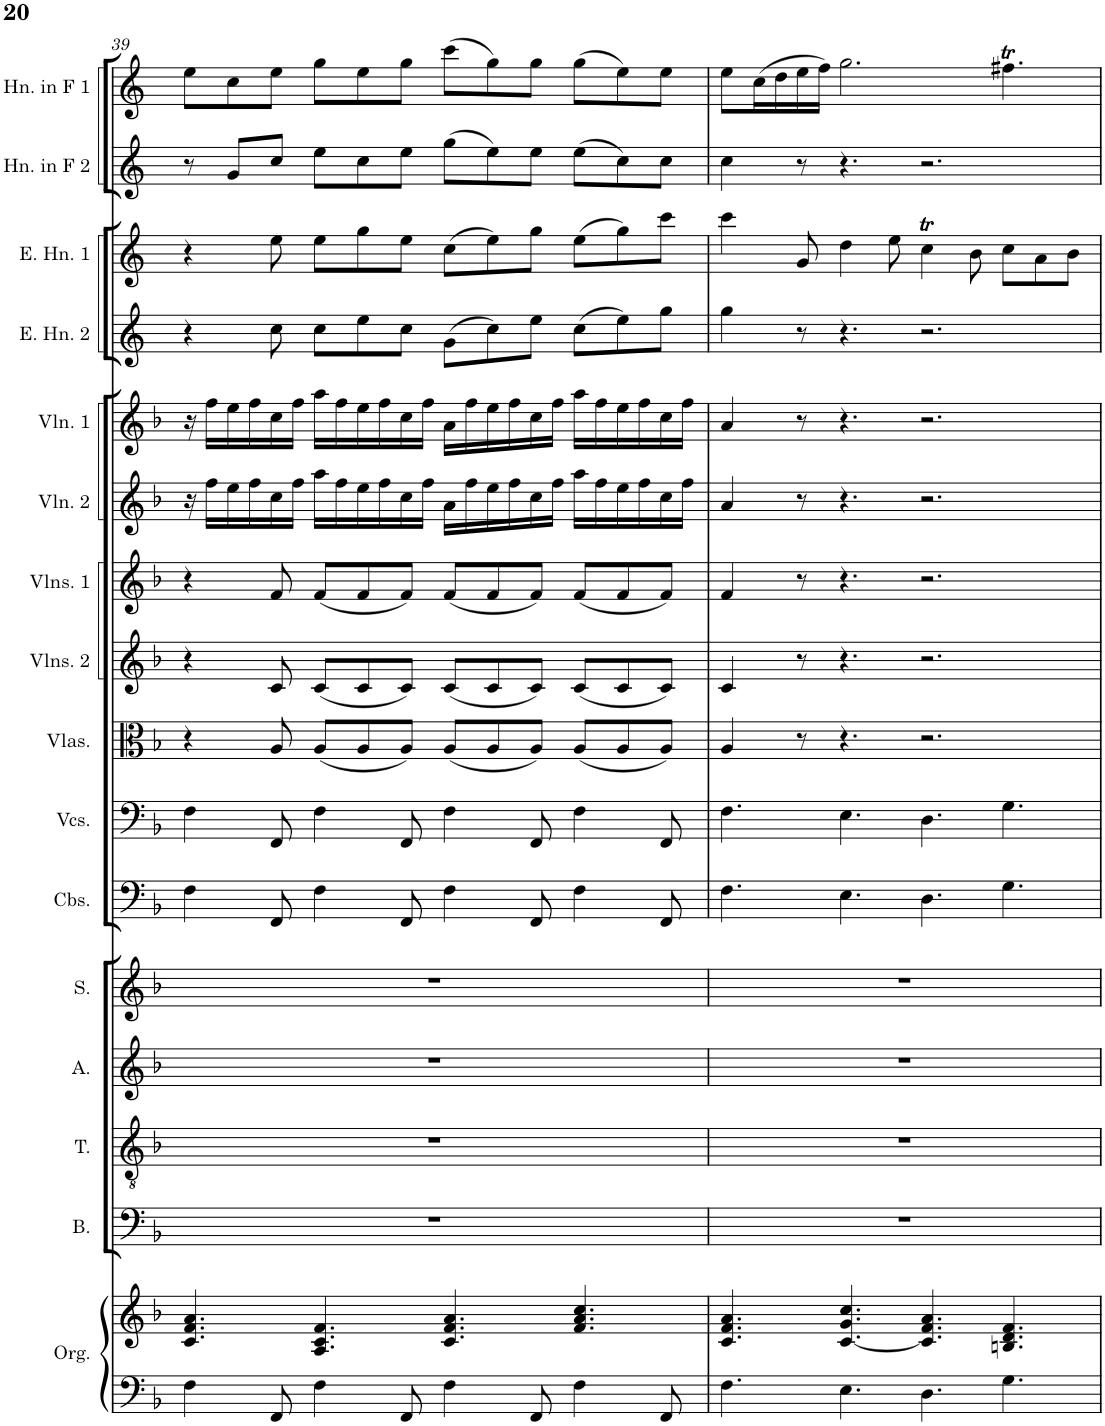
**kern	**kern	**kern	**kern	**kern	**kern	**kern	**kern	**kern	**kern	**kern	**kern	**kern	**kern	**kern	**kern	**kern
*part16	*part16	*part15	*part14	*part13	*part12	*part11	*part10	*part9	*part8	*part7	*part6	*part5	*part4	*part3	*part2	*part1
*staff17	*staff16	*staff15	*staff14	*staff13	*staff12	*staff11	*staff10	*staff9	*staff8	*staff7	*staff6	*staff5	*staff4	*staff3	*staff2	*staff1
*I"Organ	*	*I"Bass	*I"Tenor	*I"Alto	*I"Soprano	*I"Contrabasses	*I"Violoncellos	*I"Violas	*I"Violins 2	*I"Violins 1	*I"Solo Violin 2	*I"Solo Violin 1	*I"English Horn 2	*I"English Horn 1	*I"Horn in F 2	*I"Horn in F 1
*I'Org.	*	*I'B.	*I'T.	*I'A.	*I'S.	*I'Cbs.	*I'Vcs.	*I'Vlas.	*I'Vlns. 2	*I'Vlns. 1	*I'Vln. 2	*I'Vln. 1	*I'E. Hn. 2	*I'E. Hn. 1	*I'Hn. in F 2	*I'Hn. in F 1
!!LO:PB:g=z
*clefF4	*clefG2	*clefF4	*clefGv2	*clefG2	*clefG2	*clefF4	*clefF4	*clefC3	*clefG2	*clefG2	*clefG2	*clefG2	*clefG2	*clefG2	*clefG2	*clefG2
*	*	*	*	*	*	*Trd7c12	*	*	*	*	*	*	*Trd4c7	*Trd4c7	*Trd4c7	*Trd4c7
*k[b-]	*k[b-]	*k[b-]	*k[b-]	*k[b-]	*k[b-]	*k[b-]	*k[b-]	*k[b-]	*k[b-]	*k[b-]	*k[b-]	*k[b-]	*k[]	*k[]	*k[]	*k[]
*M12/8	*M12/8	*M12/8	*M12/8	*M12/8	*M12/8	*M12/8	*M12/8	*M12/8	*M12/8	*M12/8	*M12/8	*M12/8	*M12/8	*M12/8	*M12/8	*M12/8
=39	=39	=39	=39	=39	=39	=39	=39	=39	=39	=39	=39	=39	=39	=39	=39	=39
4F\	4.c/ 4.f/ 4.a/	1.r	1.r	1.r	1.r	4F\	4F\	4r	4r	4r	16r	16r	4r	4r	8r	8ee\L
.	.	.	.	.	.	.	.	.	.	.	16ff\LL	16ff\LL	.	.	.	.
.	.	.	.	.	.	.	.	.	.	.	16ee\	16ee\	.	.	8g/L	8cc\
.	.	.	.	.	.	.	.	.	.	.	16ff\	16ff\	.	.	.	.
8FF/	.	.	.	.	.	8FF/	8FF/	8A/	8c/	8f/	16cc\	16cc\	8cc\	8ee\	8cc/J	8ee\J
.	.	.	.	.	.	.	.	.	.	.	16ff\JJ	16ff\JJ	.	.	.	.
4F\	4.A/ 4.c/ 4.f/	.	.	.	.	4F\	4F\	(8A/L	(8c/L	(8f/L	16aa\LL	16aa\LL	8cc\L	8ee\L	8ee\L	8gg\L
.	.	.	.	.	.	.	.	.	.	.	16ff\	16ff\	.	.	.	.
.	.	.	.	.	.	.	.	8A/	8c/	8f/	16ee\	16ee\	8ee\	8gg\	8cc\	8ee\
.	.	.	.	.	.	.	.	.	.	.	16ff\	16ff\	.	.	.	.
8FF/	.	.	.	.	.	8FF/	8FF/	8A/J)	8c/J)	8f/J)	16cc\	16cc\	8cc\J	8ee\J	8ee\J	8gg\J
.	.	.	.	.	.	.	.	.	.	.	16ff\JJ	16ff\JJ	.	.	.	.
4F\	4.c/ 4.f/ 4.a/	.	.	.	.	4F\	4F\	(8A/L	(8c/L	(8f/L	16a\LL	16a\LL	(8g\L	(8cc\L	(8gg\L	(8ccc\L
.	.	.	.	.	.	.	.	.	.	.	16ff\	16ff\	.	.	.	.
.	.	.	.	.	.	.	.	8A/	8c/	8f/	16ee\	16ee\	8cc\)	8ee\)	8ee\)	8gg\)
.	.	.	.	.	.	.	.	.	.	.	16ff\	16ff\	.	.	.	.
8FF/	.	.	.	.	.	8FF/	8FF/	8A/J)	8c/J)	8f/J)	16cc\	16cc\	8ee\J	8gg\J	8ee\J	8gg\J
.	.	.	.	.	.	.	.	.	.	.	16ff\JJ	16ff\JJ	.	.	.	.
4F\	4.f/ 4.a/ 4.cc/	.	.	.	.	4F\	4F\	(8A/L	(8c/L	(8f/L	16aa\LL	16aa\LL	(8cc\L	(8ee\L	(8ee\L	(8gg\L
.	.	.	.	.	.	.	.	.	.	.	16ff\	16ff\	.	.	.	.
.	.	.	.	.	.	.	.	8A/	8c/	8f/	16ee\	16ee\	8ee\)	8gg\)	8cc\)	8ee\)
.	.	.	.	.	.	.	.	.	.	.	16ff\	16ff\	.	.	.	.
8FF/	.	.	.	.	.	8FF/	8FF/	8A/J)	8c/J)	8f/J)	16cc\	16cc\	8gg\J	8ccc\J	8cc\J	8ee\J
.	.	.	.	.	.	.	.	.	.	.	16ff\JJ	16ff\JJ	.	.	.	.
=40	=40	=40	=40	=40	=40	=40	=40	=40	=40	=40	=40	=40	=40	=40	=40	=40
4.F\	4.c/ 4.f/ 4.a/	1.r	1.r	1.r	1.r	4.F\	4.F\	4A/	4c/	4f/	4a/	4a/	4gg\	4ccc\	4cc\	8ee\L
.	.	.	.	.	.	.	.	.	.	.	.	.	.	.	.	(16cc\L
.	.	.	.	.	.	.	.	.	.	.	.	.	.	.	.	16dd\
.	.	.	.	.	.	.	.	8r	8r	8r	8r	8r	8r	8g/	8r	16ee\
.	.	.	.	.	.	.	.	.	.	.	.	.	.	.	.	16ff\JJ)
4.E\	[4.c/ 4.g/ 4.cc/	.	.	.	.	4.E\	4.E\	4.r	4.r	4.r	4.r	4.r	4.r	4dd\	4.r	2.gg\
.	.	.	.	.	.	.	.	.	.	.	.	.	.	8ee\	.	.
4.D\	4.c/] 4.f/ 4.a/	.	.	.	.	4.D\	4.D\	2.r	2.r	2.r	2.r	2.r	2.r	4ccT\	2.r	.
.	.	.	.	.	.	.	.	.	.	.	.	.	.	8b\	.	.
4.G\	4.Bn/ 4.d/ 4.f/	.	.	.	.	4.G\	4.G\	.	.	.	.	.	.	8cc\L	.	4.ff#Xt\
.	.	.	.	.	.	.	.	.	.	.	.	.	.	8a\	.	.
.	.	.	.	.	.	.	.	.	.	.	.	.	.	8b\J	.	.
=	=	=	=	=	=	=	=	=	=	=	=	=	=	=	=	=
*-	*-	*-	*-	*-	*-	*-	*-	*-	*-	*-	*-	*-	*-	*-	*-	*-
